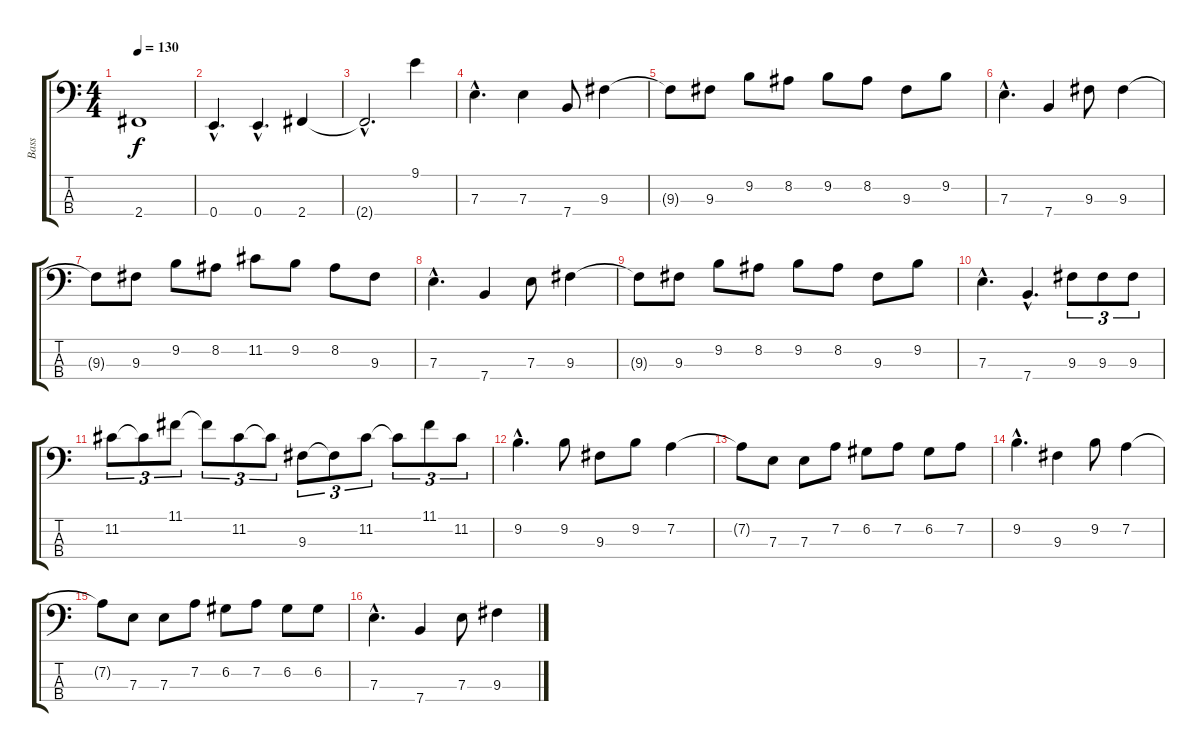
\track ("Bass" "Bass") {instrument electricbassfinger}
\staff {score tabs}
\tuning (G2 D2 A1 E1) {hide}
\ts (4 4)
\tempo 130
\clef f4
\ks c
2.4{t}.1{dy f} |
0.4{hac}.4{d} 0.4{hac}.4{d} 2.4.4 |
2.4{hac t}.2{d} 9.1.4 |
7.3{hac}.4{d} 7.3.4 7.4.8 9.3.4 |
9.3{t}.8 9.3.8 9.2.8 8.2.8 9.2.8 8.2.8 9.3.8 9.2.8 |
7.3{hac}.4{d} 7.4.4 9.3.8 9.3.4 |
9.3{t}.8 9.3.8 9.2.8 8.2.8 11.2.8 9.2.8 8.2.8 9.3.8 |
7.3{hac}.4{d} 7.4.4 7.3.8 9.3.4 |
9.3{t}.8 9.3.8 9.2.8 8.2.8 9.2.8 8.2.8 9.3.8 9.2.8 |
7.3{hac}.4{d} 7.4{hac}.4{d} 9.3.8{tu (3 2)} 9.3.8{tu (3 2)} 9.3.8{tu (3 2)} |
11.2.8{tu (3 2)} 11.2{t}.8{tu (3 2)} 11.1.8{tu (3 2)} 11.1{t}.8{tu (3 2)} 11.2.8{tu (3 2)} 11.2{t}.8{tu (3 2)} 9.3.8{tu (3 2)} 9.3{t}.8{tu (3 2)} 11.2.8{tu (3 2)} 11.2{t}.8{tu (3 2)} 11.1.8{tu (3 2)} 11.2.8{tu (3 2)} |
9.2{hac}.4{d} 9.2.8 9.3.8 9.2.8 7.2.4 |
7.2{t}.8 7.3.8 7.3.8 7.2.8 6.2.8 7.2.8 6.2.8 7.2.8 |
9.2{hac}.4{d} 9.3.4 9.2.8 7.2.4 |
7.2{t}.8 7.3.8 7.3.8 7.2.8 6.2.8 7.2.8 6.2.8 6.2.8 |
7.3{hac}.4{d} 7.4.4 7.3.8 9.3.4
